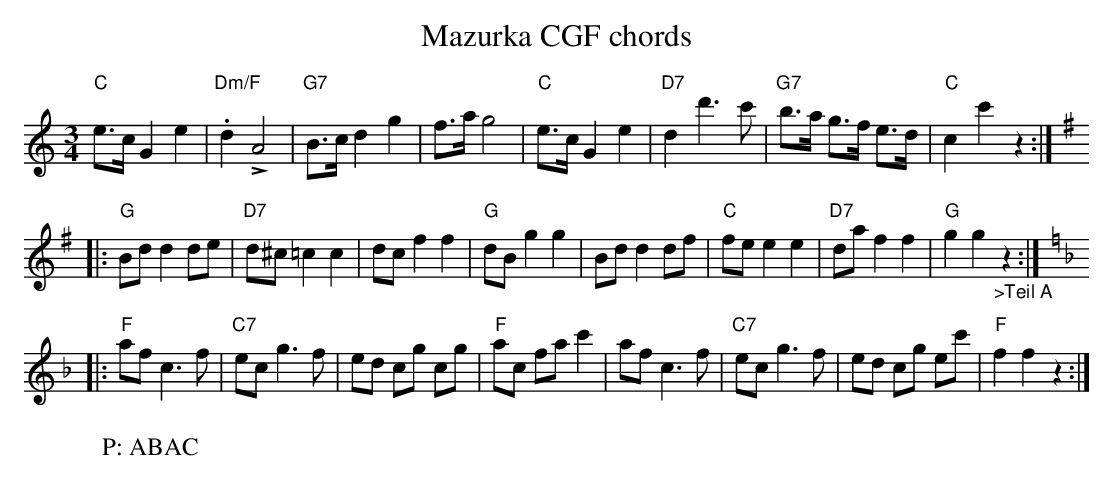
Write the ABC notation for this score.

X:1
T: Mazurka CGF chords
M:3/4
L:1/8
K:C %%MIDI gchordon
"C"e>cG2e2 | "Dm/F".d2!>!A4 | "G7"B>cd2g2 | f>ag4 | "C"e>cG2e2 | "D7"d2d'3c' | "G7"b>a g>f e>d | "C"c2c'2z2 :|  [K:G]
|:"G"Bdd2de | "D7"d^c =c2c2 | dcf2f2 | "G"dBg2g2 | Bdd2df | "C"fee2e2 | "D7"daf2f2 | "G"g2g2"_>Teil A"z2 :| [K:F]
|:"F"afc3f | "C7"ec g3f | ed cg cg | "F"ac fac'2 | af c3f | "C7"ecg3f | ed cg ec' | "F"f2f2z2 :|
W: P: ABAC
